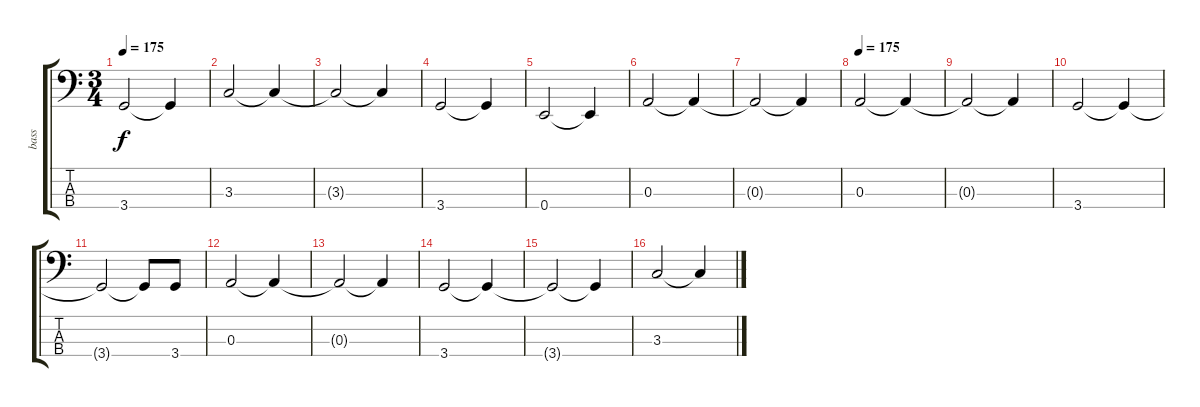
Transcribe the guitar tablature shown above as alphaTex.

\track ("bass" "bass") {instrument electricbassfinger}
\staff {score tabs}
\tuning (G2 D2 A1 E1) {hide}
\ts (3 4)
\tempo 175
\clef f4
\ks c
3.4{t}.2{dy f} 3.4{t}.4 |
3.3.2 3.3{t}.4 |
3.3{t}.2 3.3{t}.4 |
3.4.2 3.4{t}.4 |
0.4.2 0.4{t}.4 |
0.3.2 0.3{t}.4 |
0.3{t}.2 0.3{t}.4 |
\tempo 175
0.3.2 0.3{t}.4 |
0.3{t}.2 0.3{t}.4 |
3.4.2 3.4{t}.4 |
3.4{t}.2 3.4{t}.8 3.4.8 |
0.3.2 0.3{t}.4 |
0.3{t}.2 0.3{t}.4 |
3.4.2 3.4{t}.4 |
3.4{t}.2 3.4{t}.4 |
3.3.2 3.3{t}.4
